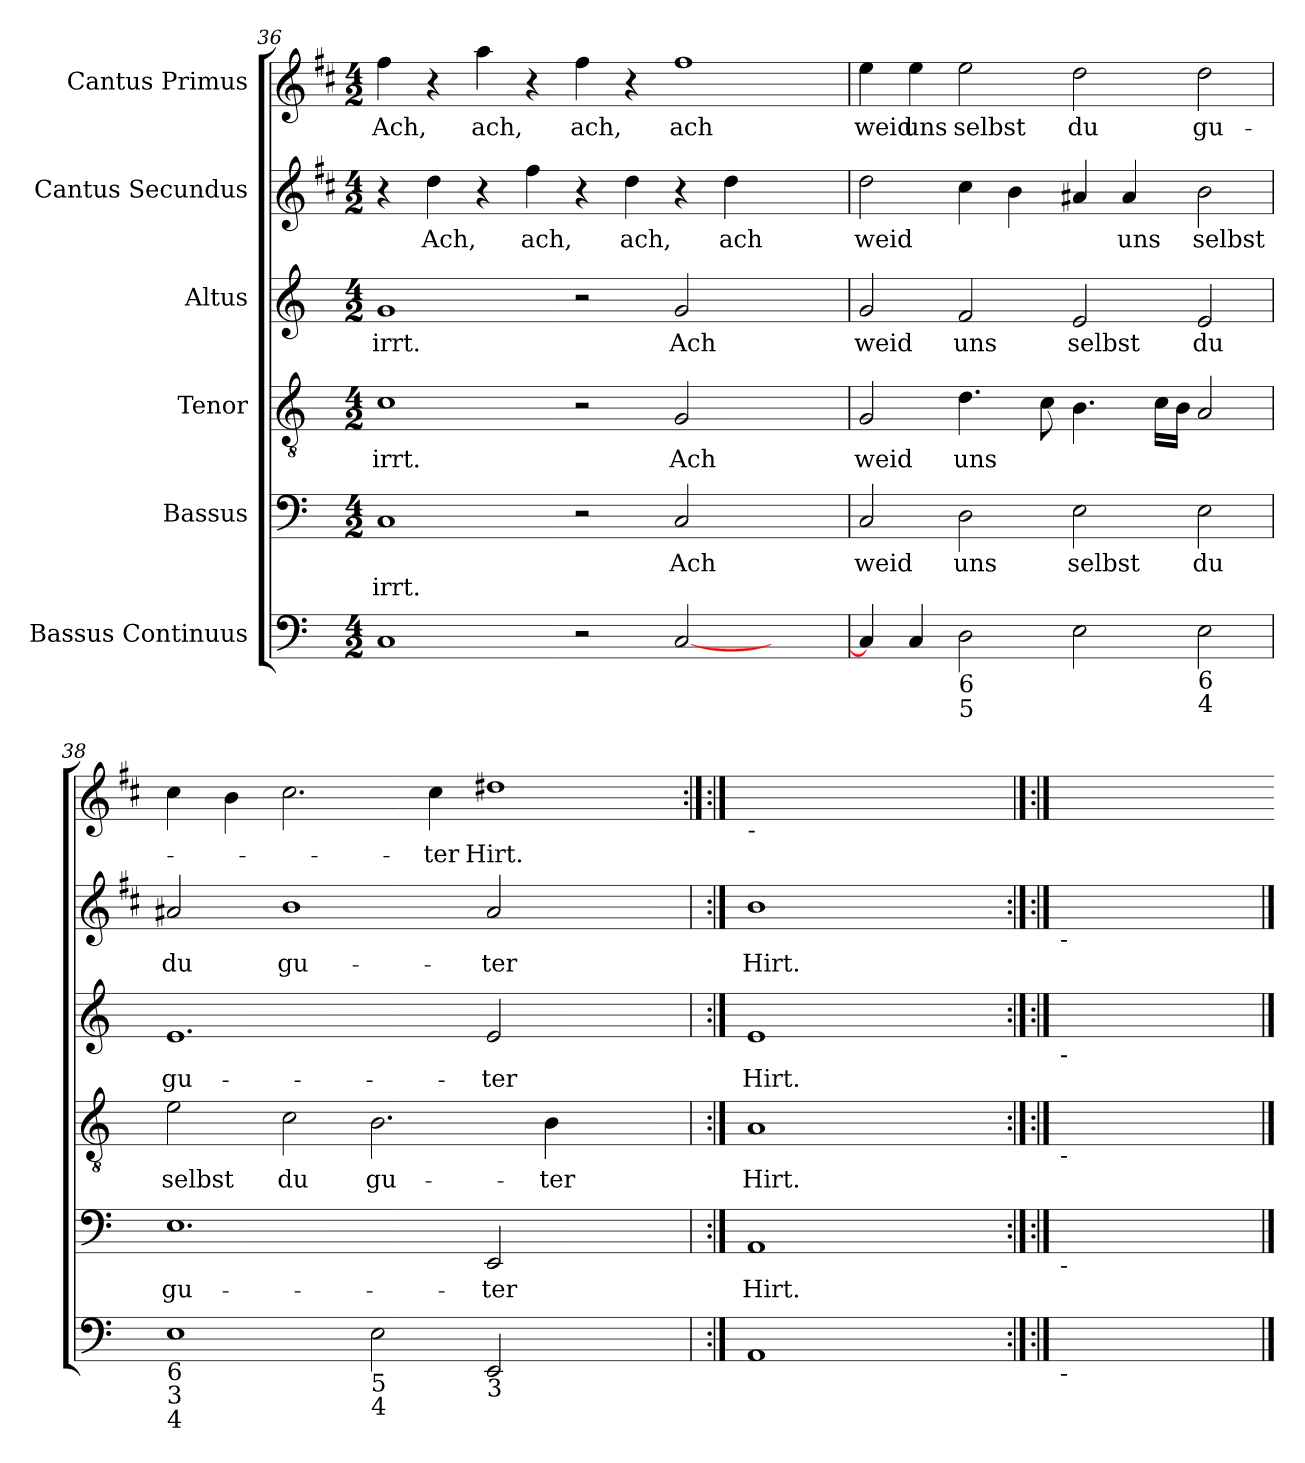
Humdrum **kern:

**kern	**kern	**text	**text	**kern	**text	**kern	**text	**kern	**text	**kern	**text
*part6	*part5	*part5	*part5	*part4	*part4	*part3	*part3	*part2	*part2	*part1	*part1
*staff6	*staff5	*staff5	*staff5	*staff4	*staff4	*staff3	*staff3	*staff2	*staff2	*staff1	*staff1
*I"Bassus Continuus	*I"Bassus	*	*	*I"Tenor	*	*I"Altus	*	*I"Cantus Secundus	*	*I"Cantus Primus	*
!!LO:LB:g=z
*clefF4	*clefF4	*	*	*clefGv2	*	*clefG2	*	*clefG2	*	*clefG2	*
*	*	*	*	*	*	*	*	*ITrd1c2	*	*ITrd1c2	*
*k[]	*k[]	*	*	*k[]	*	*k[]	*	*k[]	*	*k[]	*
*C:	*C:	*	*	*C:	*	*C:	*	*C:	*	*C:	*
*M4/2	*M4/2	*	*	*M4/2	*	*M4/2	*	*M4/2	*	*M4/2	*
=36	=36	=36	=36	=36	=36	=36	=36	=36	=36	=36	=36
!	!	!	!LO:LY:b	!	!LO:LY:b	!	!LO:LY:b	!	!	!	!LO:LY:b
1C	1C	.	-irrt.	1c	-irrt.	1g	-irrt.	4r	.	4ee	Ach,
!	!	!	!	!	!	!	!	!	!LO:LY:b	!	!
.	.	.	.	.	.	.	.	4cc	Ach,	4r	.
!	!	!	!	!	!	!	!	!	!	!	!LO:LY:b
.	.	.	.	.	.	.	.	4r	.	4gg	ach,
!	!	!	!	!	!	!	!	!	!LO:LY:b	!	!
.	.	.	.	.	.	.	.	4ee	ach,	4r	.
!	!	!	!	!	!	!	!	!	!	!	!LO:LY:b
2r	2r	.	.	2r	.	2r	.	4r	.	4ee	ach,
!	!	!	!	!	!	!	!	!	!LO:LY:b	!	!
.	.	.	.	.	.	.	.	4cc	ach,	4r	.
!	!	!LO:LY:b	!	!	!LO:LY:b	!	!LO:LY:b	!	!	!	!LO:LY:b
[2C	2C	Ach	.	2G	Ach	2g	Ach	4r	.	1ee	ach
!	!	!	!	!	!	!	!	!	!LO:LY:b	!	!
.	.	.	.	.	.	.	.	4cc	ach	.	.
2ryy	2ryy	.	.	2ryy	.	2ryy	.	2ryy	.	.	.
=37	=37	=37	=37	=37	=37	=37	=37	=37	=37	=37	=37
!	!	!LO:LY:b	!	!	!LO:LY:b	!	!LO:LY:b	!	!LO:LY:b	!	!LO:LY:b
4C]	2C	weid	.	2G	weid	2g	weid	2cc	weid	4dd	weid
!	!	!	!	!	!	!	!	!	!	!	!LO:LY:b
4C	.	.	.	.	.	.	.	.	.	4dd	uns
!LO:TX:b:t=6	!	!	!	!	!	!	!	!	!	!	!
!LO:TX:b:t=5	!	!	!	!	!	!	!	!	!	!	!
!	!	!LO:LY:b	!	!	!LO:LY:b	!	!LO:LY:b	!	!	!	!LO:LY:b
2D	2D	uns	.	4.d	uns	2f	uns	4b	.	2dd	selbst
.	.	.	.	.	.	.	.	4a	.	.	.
.	.	.	.	8c	.	.	.	.	.	.	.
!	!	!LO:LY:b	!	!	!	!	!LO:LY:b	!	!	!	!LO:LY:b
2E	2E	selbst	.	4.B	.	2e	selbst	4g#X	.	2cc	du
!	!	!	!	!	!	!	!	!	!LO:LY:b	!	!
.	.	.	.	.	.	.	.	4g#	uns	.	.
.	.	.	.	16cLL	.	.	.	.	.	.	.
.	.	.	.	16BJJ	.	.	.	.	.	.	.
!LO:TX:b:t=6\n4	!	!	!	!	!	!	!	!	!	!	!
!	!	!LO:LY:b	!	!	!	!	!LO:LY:b	!	!LO:LY:b	!	!LO:LY:b
2E	2E	du	.	2A	.	2e	du	2a	selbst	2cc	gu-
=38	=38	=38	=38	=38	=38	=38	=38	=38	=38	=38	=38
!LO:TX:b:t=6\n3	!	!	!	!	!	!	!	!	!	!	!
!LO:TX:b:t=4	!	!	!	!	!	!	!	!	!	!	!
!	!	!LO:LY:b	!	!	!LO:LY:b	!	!LO:LY:b	!	!LO:LY:b	!	!
1E	1.E	gu-	.	2e	selbst	1.e	gu-	2g#X	du	4b	.
.	.	.	.	.	.	.	.	.	.	4a	.
!	!	!	!	!	!LO:LY:b	!	!	!	!LO:LY:b	!	!
.	.	.	.	2c	du	.	.	1a	gu-	2.b	.
!LO:TX:b:t=5\n4	!	!	!	!	!	!	!	!	!	!	!
!	!	!	!	!	!LO:LY:b	!	!	!	!	!	!
2E	.	.	.	2.B	gu-	.	.	.	.	.	.
!	!	!	!	!	!	!	!	!	!	!	!LO:LY:b
.	.	.	.	.	.	.	.	.	.	4b	-ter
!LO:TX:b:t=3	!	!	!	!	!	!	!	!	!	!	!
!	!	!LO:LY:b	!	!	!	!	!LO:LY:b	!	!LO:LY:b	!	!LO:LY:b
2EE	2EE	-ter	.	.	.	2e	-ter	2g#	-ter	1cc#X	Hirt.
!	!	!	!	!	!LO:LY:b	!	!	!	!	!	!
.	.	.	.	4B	-ter	.	.	.	.	.	.
2ryy	2ryy	.	.	2ryy	.	2ryy	.	2ryy	.	.	.
=39	=39	=39:|!	=39:|!	=39	=39:|!	=39	=39:|!	=39	=39:|!	=39:|!	=39:|!
!	!	!	!	!	!	!	!	!	!	!LO:TX:b:t=-	!
!	!	!LO:LY:b	!	!	!LO:LY:b	!	!LO:LY:b	!	!LO:LY:b	!	!LO:LY:b
1AA	1AA	Hirt.	.	1A	Hirt.	1e	Hirt.	1a	Hirt.	0cc#Xyy	Hirt.
1ryy	1ryy	.	.	1ryy	.	1ryy	.	1ryy	.	.	.
=:|!	=:|!	==	==	=:|!	==	=:|!	==	=:|!	==	==	==
!	!	!	!	!	!	!	!	!LO:TX:b:t=-	!	!	!
!	!	!	!	!	!	!LO:TX:b:t=-	!	!	!	!	!
!	!	!	!	!LO:TX:b:t=-	!	!	!	!	!	!	!
!	!LO:TX:b:t=-	!	!	!	!	!	!	!	!	!	!
!LO:TX:b:t=-	!	!	!	!	!	!	!	!	!	!	!
!	!	!LO:LY:b	!	!	!LO:LY:b	!	!LO:LY:b	!	!LO:LY:b	!	!
0AAyy	0AAyy	Hirt.	.	0Ayy	Hirt.	0eyy	Hirt.	0ayy	Hirt.	0ryy	.
==	==	=	=	==	=	==	=	==	=	=	=
*-	*-	*-	*-	*-	*-	*-	*-	*-	*-	*-	*-
